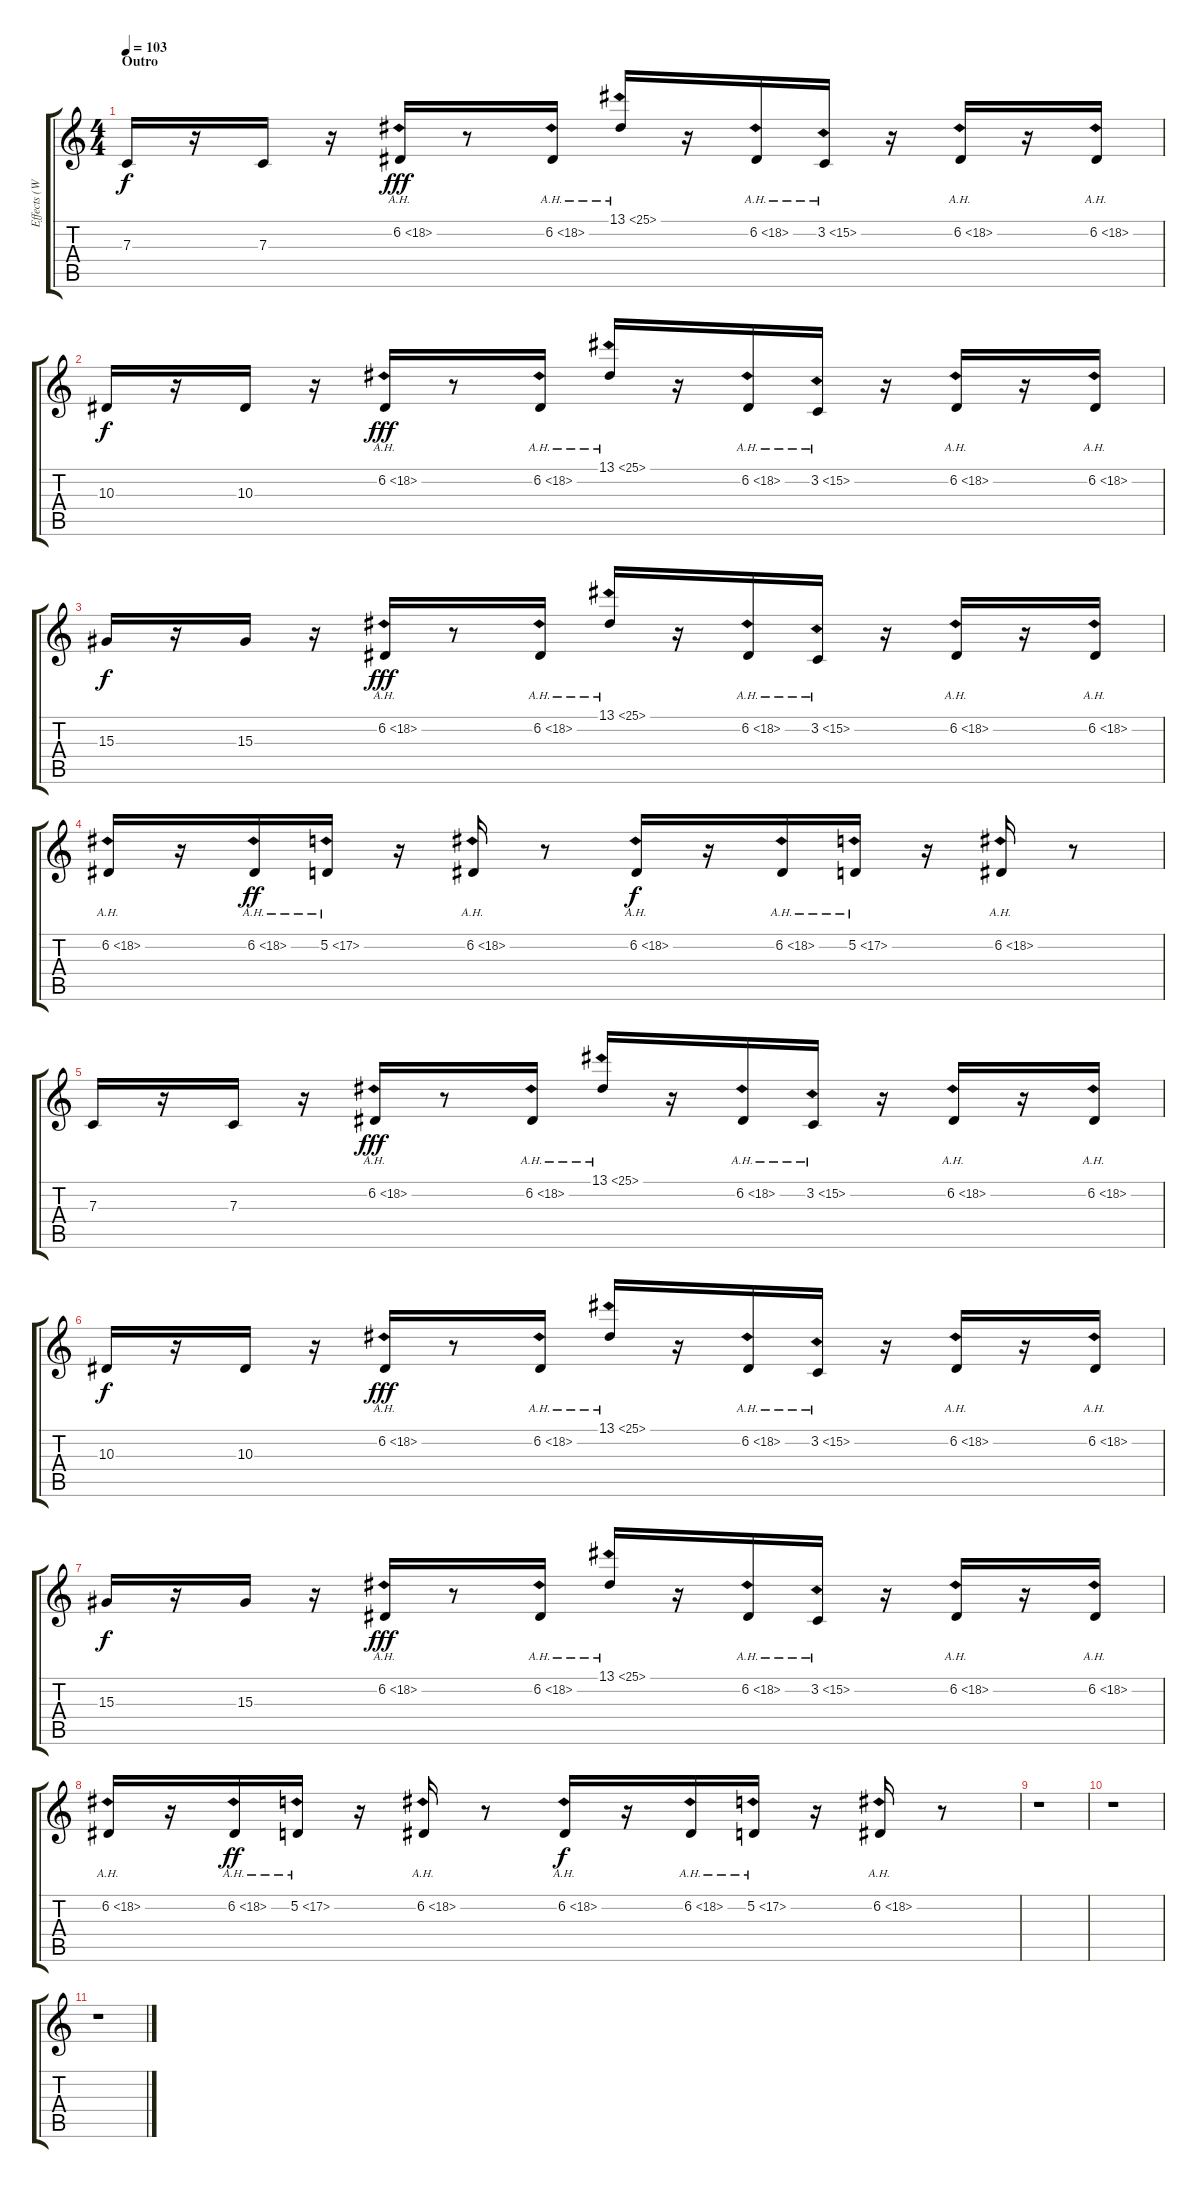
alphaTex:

\track ("Effects (Wayne Static)" "Effects (W") {instrument electricpiano1}
\staff {score tabs}
\tuning (D4 A3 F3 C3 G2 C2) {hide}
\ts (4 4)
\section ("" "Outro")
\tempo 103
\clef g2
\ks c
7.3.16{dy f} r.16 7.3.16 r.16 6.2{ah 12}.16{dy fff} r.8 6.2{ah 12}.16 13.1{ah 12}.16 r.16 6.2{ah 12}.16 3.2{ah 12}.16 r.16 6.2{ah 12}.16 r.16 6.2{ah 12}.16 |
10.3.16{dy f} r.16 10.3.16 r.16 6.2{ah 12}.16{dy fff} r.8 6.2{ah 12}.16 13.1{ah 12}.16 r.16 6.2{ah 12}.16 3.2{ah 12}.16 r.16 6.2{ah 12}.16 r.16 6.2{ah 12}.16 |
15.3.16{dy f} r.16 15.3.16 r.16 6.2{ah 12}.16{dy fff} r.8 6.2{ah 12}.16 13.1{ah 12}.16 r.16 6.2{ah 12}.16 3.2{ah 12}.16 r.16 6.2{ah 12}.16 r.16 6.2{ah 12}.16 |
6.2{ah 12}.16 r.16 6.2{ah 12}.16{dy ff} 5.2{ah 12}.16 r.16 6.2{ah 12}.16 r.8 6.2{ah 12}.16{dy f} r.16 6.2{ah 12}.16 5.2{ah 12}.16 r.16 6.2{ah 12}.16 r.8 |
7.3.16 r.16 7.3.16 r.16 6.2{ah 12}.16{dy fff} r.8 6.2{ah 12}.16 13.1{ah 12}.16 r.16 6.2{ah 12}.16 3.2{ah 12}.16 r.16 6.2{ah 12}.16 r.16 6.2{ah 12}.16 |
10.3.16{dy f} r.16 10.3.16 r.16 6.2{ah 12}.16{dy fff} r.8 6.2{ah 12}.16 13.1{ah 12}.16 r.16 6.2{ah 12}.16 3.2{ah 12}.16 r.16 6.2{ah 12}.16 r.16 6.2{ah 12}.16 |
15.3.16{dy f} r.16 15.3.16 r.16 6.2{ah 12}.16{dy fff} r.8 6.2{ah 12}.16 13.1{ah 12}.16 r.16 6.2{ah 12}.16 3.2{ah 12}.16 r.16 6.2{ah 12}.16 r.16 6.2{ah 12}.16 |
6.2{ah 12}.16 r.16 6.2{ah 12}.16{dy ff} 5.2{ah 12}.16 r.16 6.2{ah 12}.16 r.8 6.2{ah 12}.16{dy f} r.16 6.2{ah 12}.16 5.2{ah 12}.16 r.16 6.2{ah 12}.16 r.8 |
r.1 |
r.1 |
r.1
